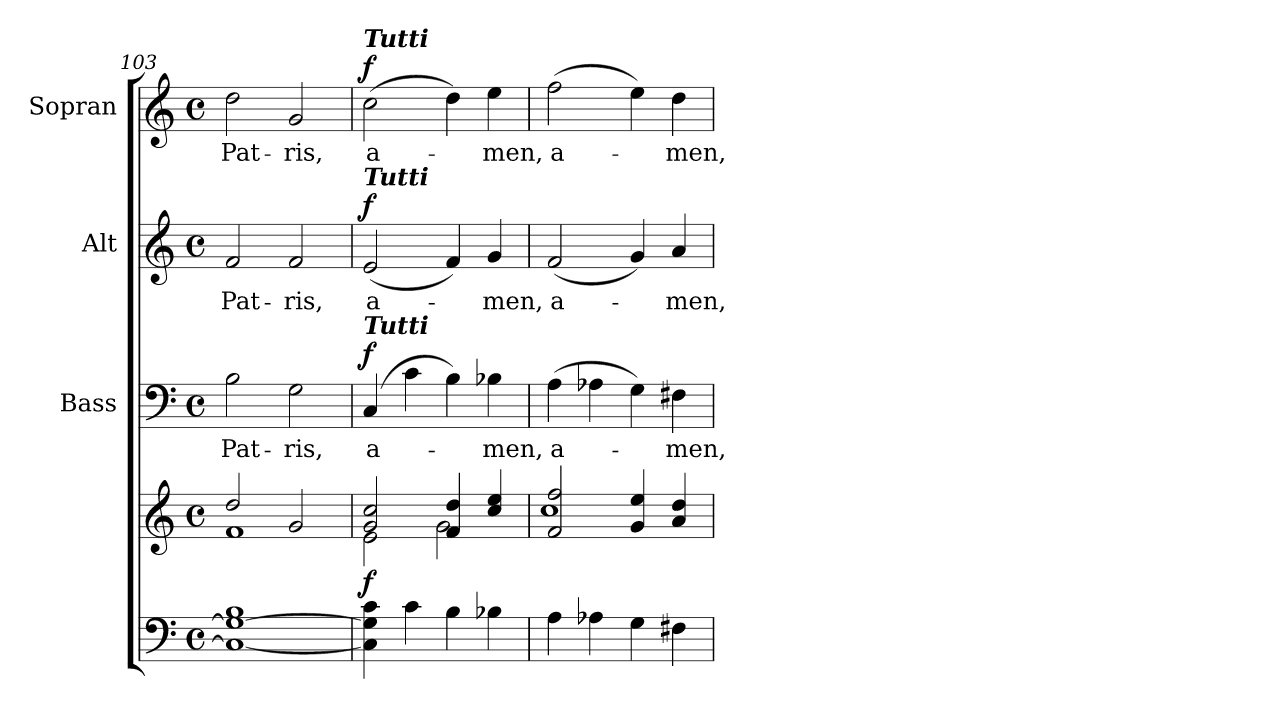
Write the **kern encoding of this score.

**kern	**kern	**dynam	**kern	**text	**dynam	**kern	**text	**dynam	**kern	**text	**dynam
*part4	*part4	*part4	*part3	*part3	*part3	*part2	*part2	*part2	*part1	*part1	*part1
*staff5	*staff4	*staff4/5	*staff3	*staff3	*staff3	*staff2	*staff2	*staff2	*staff1	*staff1	*staff1
*	*	*	*I"Bass	*	*	*I"Alt	*	*	*I"Sopran	*	*
*	*	*	*I'B.	*	*	*I'A.	*	*	*I'S.	*	*
!!LO:LB:g=z
*clefF4	*clefG2	*	*clefF4	*	*	*clefG2	*	*	*clefG2	*	*
*k[]	*k[]	*	*k[]	*	*	*k[]	*	*	*k[]	*	*
*C:	*C:	*	*C:	*	*	*C:	*	*	*C:	*	*
*M4/4	*M4/4	*	*M4/4	*	*	*M4/4	*	*	*M4/4	*	*
*met(c)	*met(c)	*	*met(c)	*	*	*met(c)	*	*	*met(c)	*	*
=103	=103	=103	=103	=103	=103	=103	=103	=103	=103	=103	=103
*	*^	*	*	*	*	*	*	*	*	*	*
!	!	!	!	!	!LO:LY:b	!	!	!LO:LY:b	!	!	!LO:LY:b	!
1C_ 1G_ 1B	2dd/	1f	.	2B\	Pat-	.	2f/	Pat-	.	2dd\	Pat-	.
!	!	!	!	!	!LO:LY:b	!	!	!LO:LY:b	!	!	!LO:LY:b	!
.	2g/	.	.	2G\	-ris,	.	2f/	-ris,	.	2g/	-ris,	.
=104	=104	=104	=104	=104	=104	=104	=104	=104	=104	=104	=104	=104
!	!	!	!	!	!	!	!	!	!	!LO:TX:a:Bi:t=Tutti	!	!
!	!	!	!	!	!	!	!LO:TX:a:Bi:t=Tutti	!	!	!	!	!
!	!	!	!	!LO:TX:a:Bi:t=Tutti	!	!	!	!	!	!	!	!
!	!	!	!LO:DY:b	!	!LO:LY:b	!LO:DY:a	!	!LO:LY:b	!LO:DY:a	!	!LO:LY:b	!LO:DY:a
4C\] 4G\] 4c\	2g/ 2cc/	2e\	f	(4C/	a-	f	(<2e/	a-	f	(>2cc\	a-	f
4c\	.	.	.	4c\	.	.	.	.	.	.	.	.
4B\	4f/ 4dd/	2g\	.	4B\)	.	.	4f/)	.	.	4dd\)	.	.
!	!	!	!	!	!LO:LY:b	!	!	!LO:LY:b	!	!	!LO:LY:b	!
4B-X\	4cc/ 4ee/	.	.	4B-X\	-men,	.	4g/	-men,	.	4ee\	-men,	.
=105	=105	=105	=105	=105	=105	=105	=105	=105	=105	=105	=105	=105
!	!	!	!	!	!LO:LY:b	!	!	!LO:LY:b	!	!	!LO:LY:b	!
4A\	2f/ 2ff/	1cc	.	(>4A\	a-	.	(<2f/	a-	.	(>2ff\	a-	.
4A-X\	.	.	.	4A-X\	.	.	.	.	.	.	.	.
4G\	4g/ 4ee/	.	.	4G\)	.	.	4g/)	.	.	4ee\)	.	.
!	!	!	!	!	!LO:LY:b	!	!	!LO:LY:b	!	!	!LO:LY:b	!
4F#X\	4a/ 4dd/	.	.	4F#X\	-men,	.	4a/	-men,	.	4dd\	-men,	.
*	*v	*v	*	*	*	*	*	*	*	*	*	*
=	=	=	=	=	=	=	=	=	=	=	=
*-	*-	*-	*-	*-	*-	*-	*-	*-	*-	*-	*-
